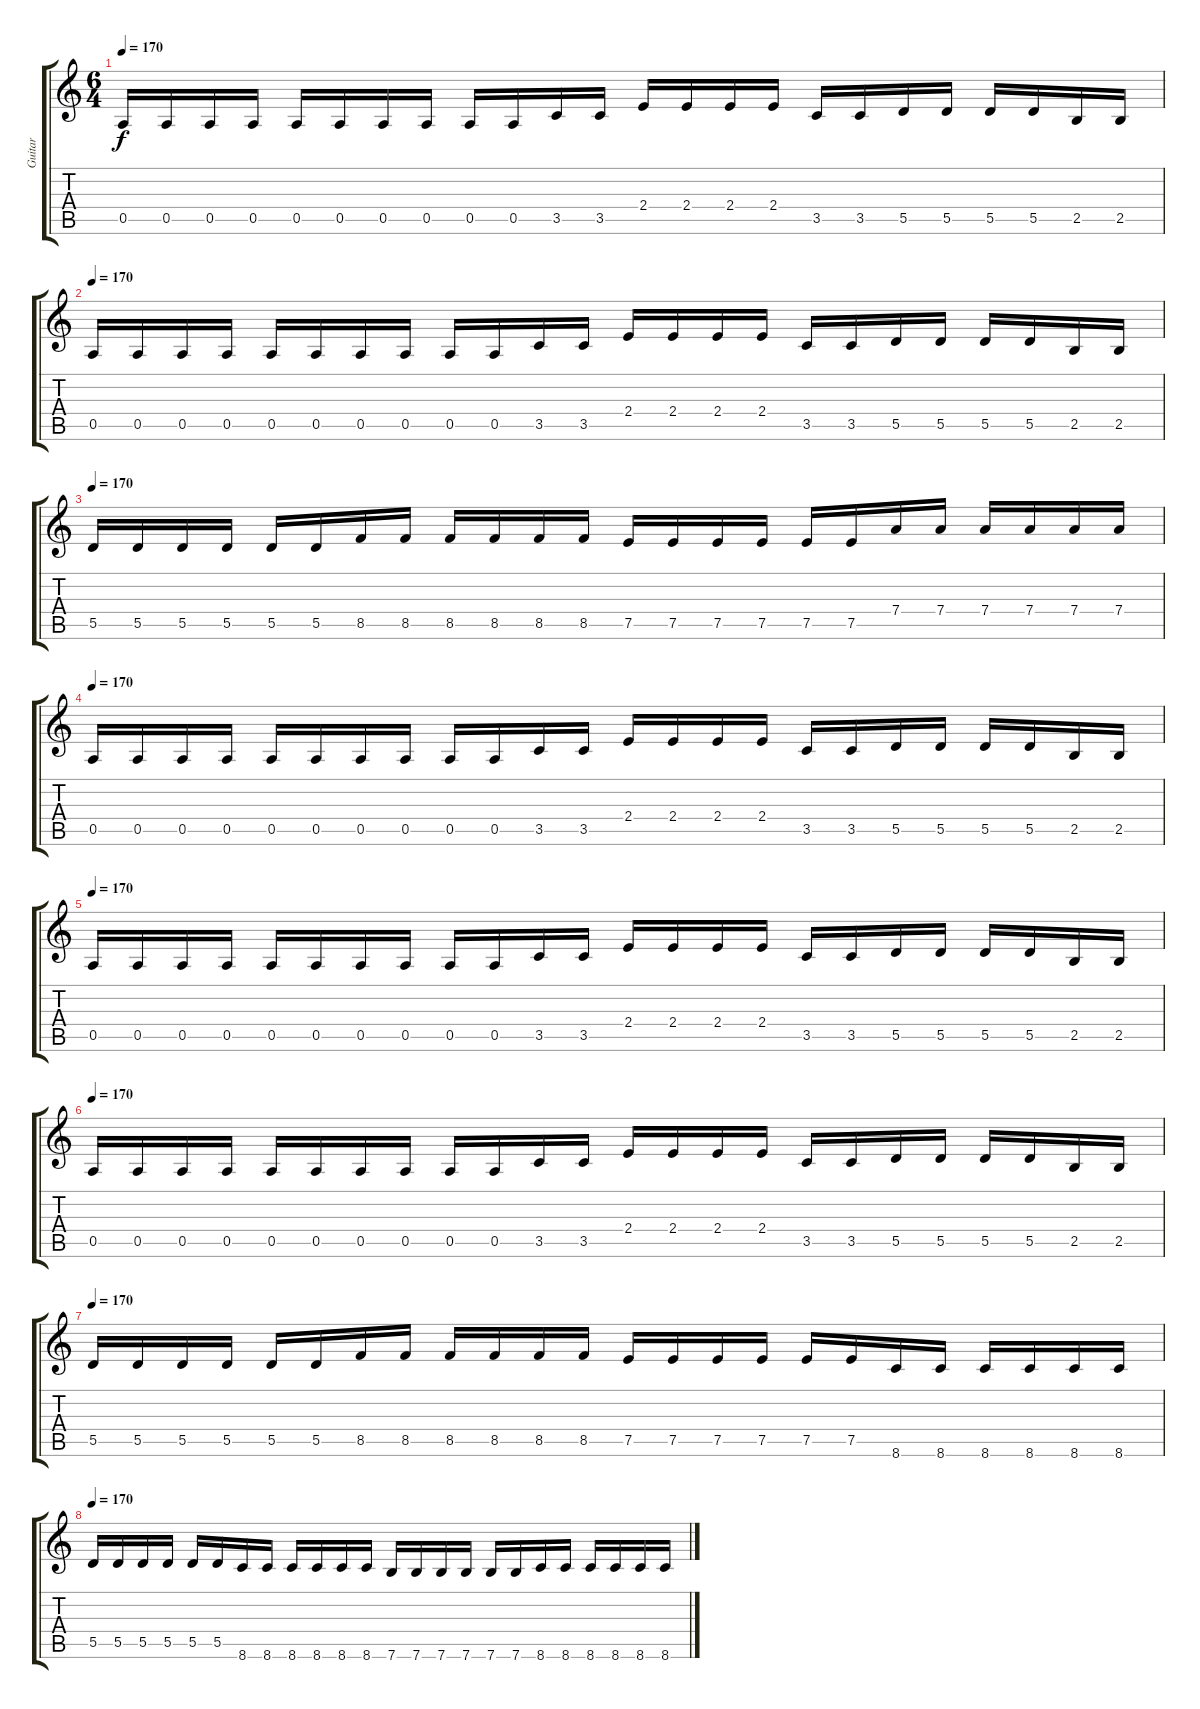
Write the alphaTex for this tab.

\track ("Guitar" "Guitar") {instrument distortionguitar}
\staff {score tabs}
\tuning (E4 B3 G3 D3 A2 E2) {hide}
\ts (6 4)
\tempo 170
\clef g2
\ks c
0.5.16{dy f} 0.5.16 0.5.16 0.5.16 0.5.16 0.5.16 0.5.16 0.5.16 0.5.16 0.5.16 3.5.16 3.5.16 2.4.16 2.4.16 2.4.16 2.4.16 3.5.16 3.5.16 5.5.16 5.5.16 5.5.16 5.5.16 2.5.16 2.5.16 |
\tempo 170
0.5.16 0.5.16 0.5.16 0.5.16 0.5.16 0.5.16 0.5.16 0.5.16 0.5.16 0.5.16 3.5.16 3.5.16 2.4.16 2.4.16 2.4.16 2.4.16 3.5.16 3.5.16 5.5.16 5.5.16 5.5.16 5.5.16 2.5.16 2.5.16 |
\tempo 170
5.5.16 5.5.16 5.5.16 5.5.16 5.5.16 5.5.16 8.5.16 8.5.16 8.5.16 8.5.16 8.5.16 8.5.16 7.5.16 7.5.16 7.5.16 7.5.16 7.5.16 7.5.16 7.4.16 7.4.16 7.4.16 7.4.16 7.4.16 7.4.16 |
\tempo 170
0.5.16 0.5.16 0.5.16 0.5.16 0.5.16 0.5.16 0.5.16 0.5.16 0.5.16 0.5.16 3.5.16 3.5.16 2.4.16 2.4.16 2.4.16 2.4.16 3.5.16 3.5.16 5.5.16 5.5.16 5.5.16 5.5.16 2.5.16 2.5.16 |
\tempo 170
0.5.16 0.5.16 0.5.16 0.5.16 0.5.16 0.5.16 0.5.16 0.5.16 0.5.16 0.5.16 3.5.16 3.5.16 2.4.16 2.4.16 2.4.16 2.4.16 3.5.16 3.5.16 5.5.16 5.5.16 5.5.16 5.5.16 2.5.16 2.5.16 |
\tempo 170
0.5.16 0.5.16 0.5.16 0.5.16 0.5.16 0.5.16 0.5.16 0.5.16 0.5.16 0.5.16 3.5.16 3.5.16 2.4.16 2.4.16 2.4.16 2.4.16 3.5.16 3.5.16 5.5.16 5.5.16 5.5.16 5.5.16 2.5.16 2.5.16 |
\tempo 170
5.5.16 5.5.16 5.5.16 5.5.16 5.5.16 5.5.16 8.5.16 8.5.16 8.5.16 8.5.16 8.5.16 8.5.16 7.5.16 7.5.16 7.5.16 7.5.16 7.5.16 7.5.16 8.6.16 8.6.16 8.6.16 8.6.16 8.6.16 8.6.16 |
\tempo 170
5.5.16 5.5.16 5.5.16 5.5.16 5.5.16 5.5.16 8.6.16 8.6.16 8.6.16 8.6.16 8.6.16 8.6.16 7.6.16 7.6.16 7.6.16 7.6.16 7.6.16 7.6.16 8.6.16 8.6.16 8.6.16 8.6.16 8.6.16 8.6.16
